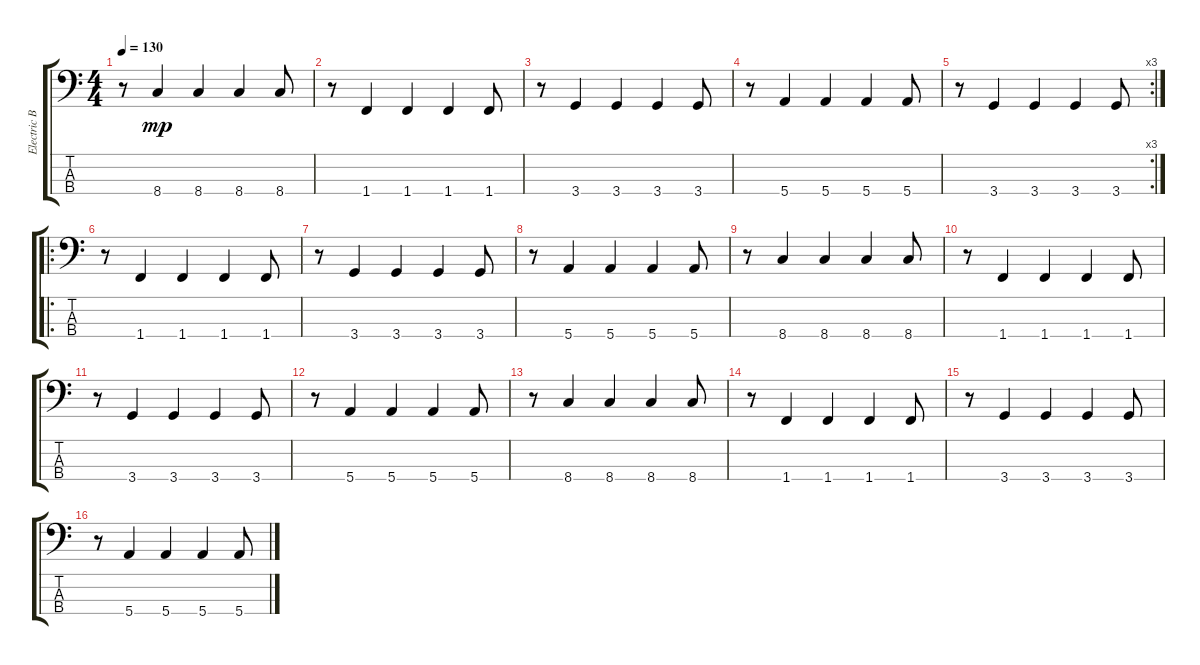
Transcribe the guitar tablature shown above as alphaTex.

\track ("Electric Bass" "Electric B") {instrument electricbassfinger}
\staff {score tabs}
\tuning (G2 D2 A1 E1) {hide}
\ts (4 4)
\tempo 130
\clef f4
\ks c
r.8{dy mp} 8.4.4 8.4.4 8.4.4 8.4.8 |
r.8 1.4.4 1.4.4 1.4.4 1.4.8 |
r.8 3.4.4 3.4.4 3.4.4 3.4.8 |
r.8 5.4.4 5.4.4 5.4.4 5.4.8 |
\rc 3
r.8 3.4.4 3.4.4 3.4.4 3.4.8 |
\ro
r.8 1.4.4 1.4.4 1.4.4 1.4.8 |
r.8 3.4.4 3.4.4 3.4.4 3.4.8 |
r.8 5.4.4 5.4.4 5.4.4 5.4.8 |
r.8 8.4.4 8.4.4 8.4.4 8.4.8 |
r.8 1.4.4 1.4.4 1.4.4 1.4.8 |
r.8 3.4.4 3.4.4 3.4.4 3.4.8 |
r.8 5.4.4 5.4.4 5.4.4 5.4.8 |
r.8 8.4.4 8.4.4 8.4.4 8.4.8 |
r.8 1.4.4 1.4.4 1.4.4 1.4.8 |
r.8 3.4.4 3.4.4 3.4.4 3.4.8 |
r.8 5.4.4 5.4.4 5.4.4 5.4.8
